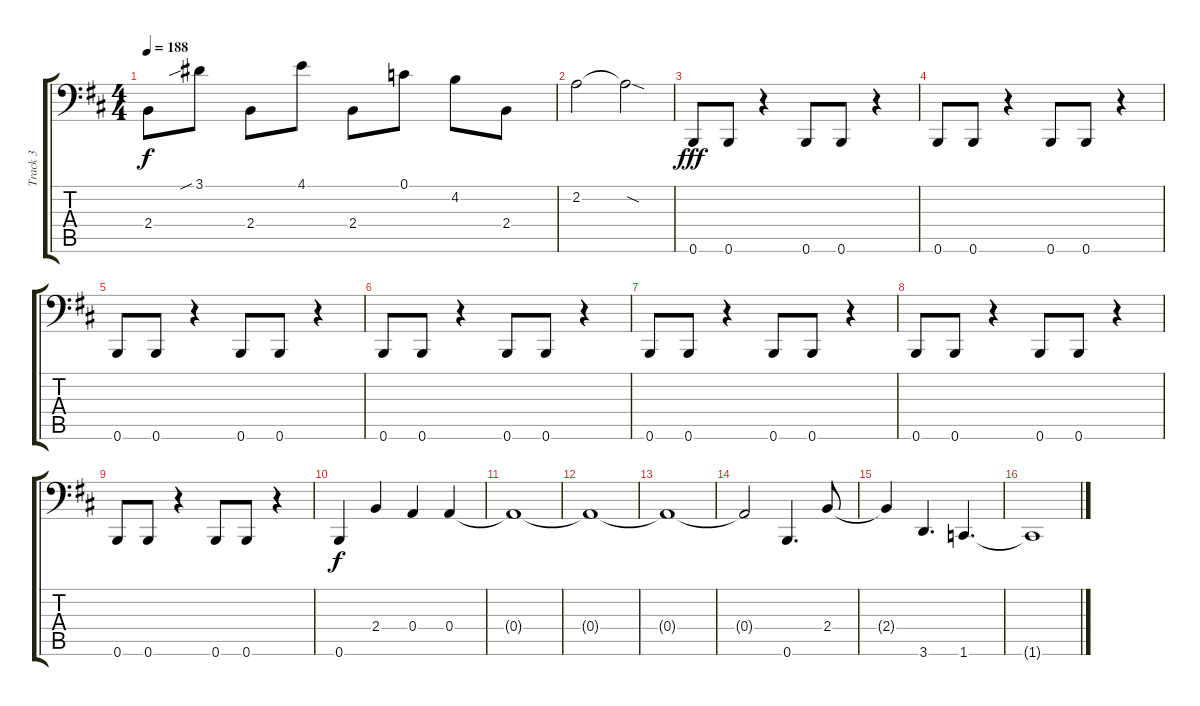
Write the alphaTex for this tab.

\track ("Track 3" "Track 3") {instrument electricbassfinger}
\staff {score tabs}
\tuning (C3 G2 D2 A1 E1 B0) {hide}
\ts (4 4)
\tempo 188
\clef f4
\ks bminor
2.4.8{dy f} 3.1{sib}.8 2.4.8 4.1.8 2.4.8 0.1.8 4.2.8 2.4.8 |
2.2.2 2.2{sod t}.2 |
0.6.8{dy fff} 0.6.8 r.4 0.6.8 0.6.8 r.4 |
0.6.8 0.6.8 r.4 0.6.8 0.6.8 r.4 |
0.6.8 0.6.8 r.4 0.6.8 0.6.8 r.4 |
0.6.8 0.6.8 r.4 0.6.8 0.6.8 r.4 |
0.6.8 0.6.8 r.4 0.6.8 0.6.8 r.4 |
0.6.8 0.6.8 r.4 0.6.8 0.6.8 r.4 |
0.6.8 0.6.8 r.4 0.6.8 0.6.8 r.4 |
0.6.4{dy f} 2.4.4 0.4.4 0.4.4 |
0.4{t}.1 |
0.4{t}.1 |
0.4{t}.1 |
0.4{t}.2 0.6.4{d} 2.4.8 |
2.4{t}.4 3.6.4{d} 1.6.4{d} |
1.6{t}.1
